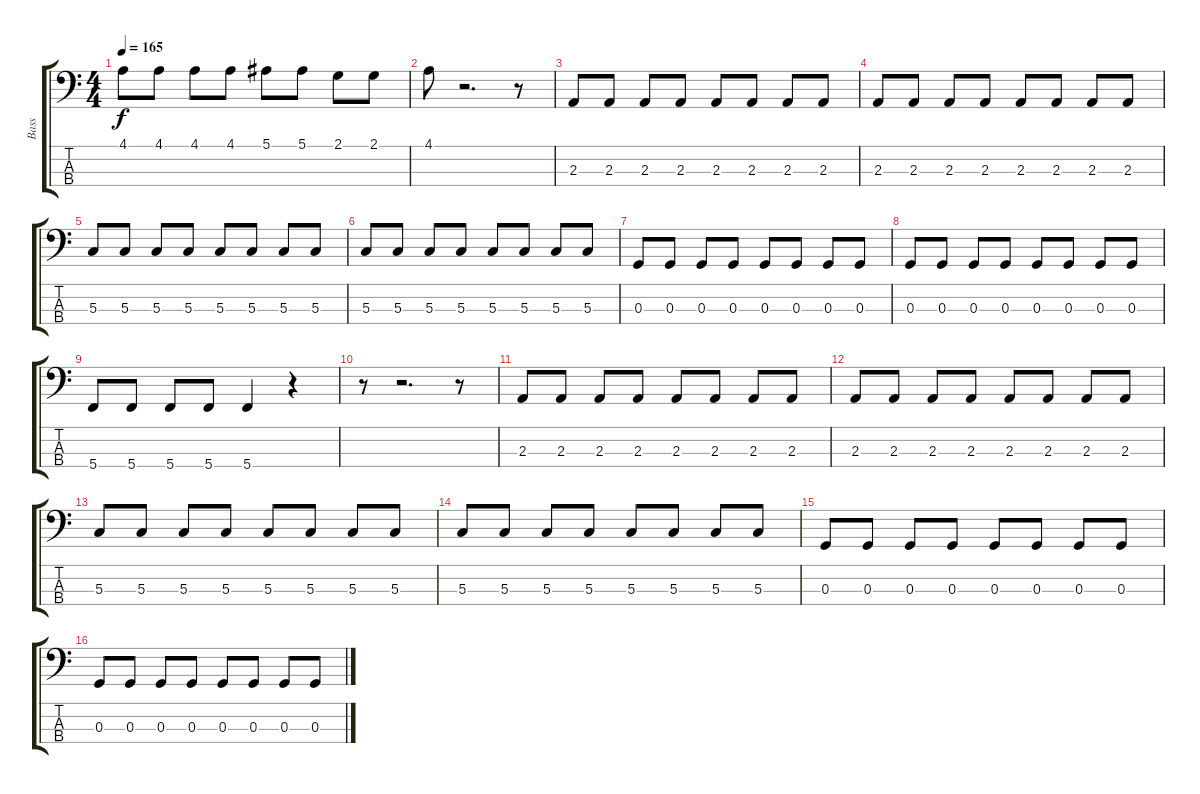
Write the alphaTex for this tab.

\track ("Bass" "Bass") {instrument electricbassfinger}
\staff {score tabs}
\tuning (F2 C2 G1 C1) {hide}
\ts (4 4)
\tempo 165
\clef f4
\ks c
4.1.8{dy f} 4.1.8 4.1.8 4.1.8 5.1.8 5.1.8 2.1.8 2.1.8 |
4.1.8 r.2{d} r.8 |
2.3.8 2.3.8 2.3.8 2.3.8 2.3.8 2.3.8 2.3.8 2.3.8 |
2.3.8 2.3.8 2.3.8 2.3.8 2.3.8 2.3.8 2.3.8 2.3.8 |
5.3.8 5.3.8 5.3.8 5.3.8 5.3.8 5.3.8 5.3.8 5.3.8 |
5.3.8 5.3.8 5.3.8 5.3.8 5.3.8 5.3.8 5.3.8 5.3.8 |
0.3.8 0.3.8 0.3.8 0.3.8 0.3.8 0.3.8 0.3.8 0.3.8 |
0.3.8 0.3.8 0.3.8 0.3.8 0.3.8 0.3.8 0.3.8 0.3.8 |
5.4.8 5.4.8 5.4.8 5.4.8 5.4.4 r.4 |
r.8 r.2{d} r.8 |
2.3.8 2.3.8 2.3.8 2.3.8 2.3.8 2.3.8 2.3.8 2.3.8 |
2.3.8 2.3.8 2.3.8 2.3.8 2.3.8 2.3.8 2.3.8 2.3.8 |
5.3.8 5.3.8 5.3.8 5.3.8 5.3.8 5.3.8 5.3.8 5.3.8 |
5.3.8 5.3.8 5.3.8 5.3.8 5.3.8 5.3.8 5.3.8 5.3.8 |
0.3.8 0.3.8 0.3.8 0.3.8 0.3.8 0.3.8 0.3.8 0.3.8 |
0.3.8 0.3.8 0.3.8 0.3.8 0.3.8 0.3.8 0.3.8 0.3.8
